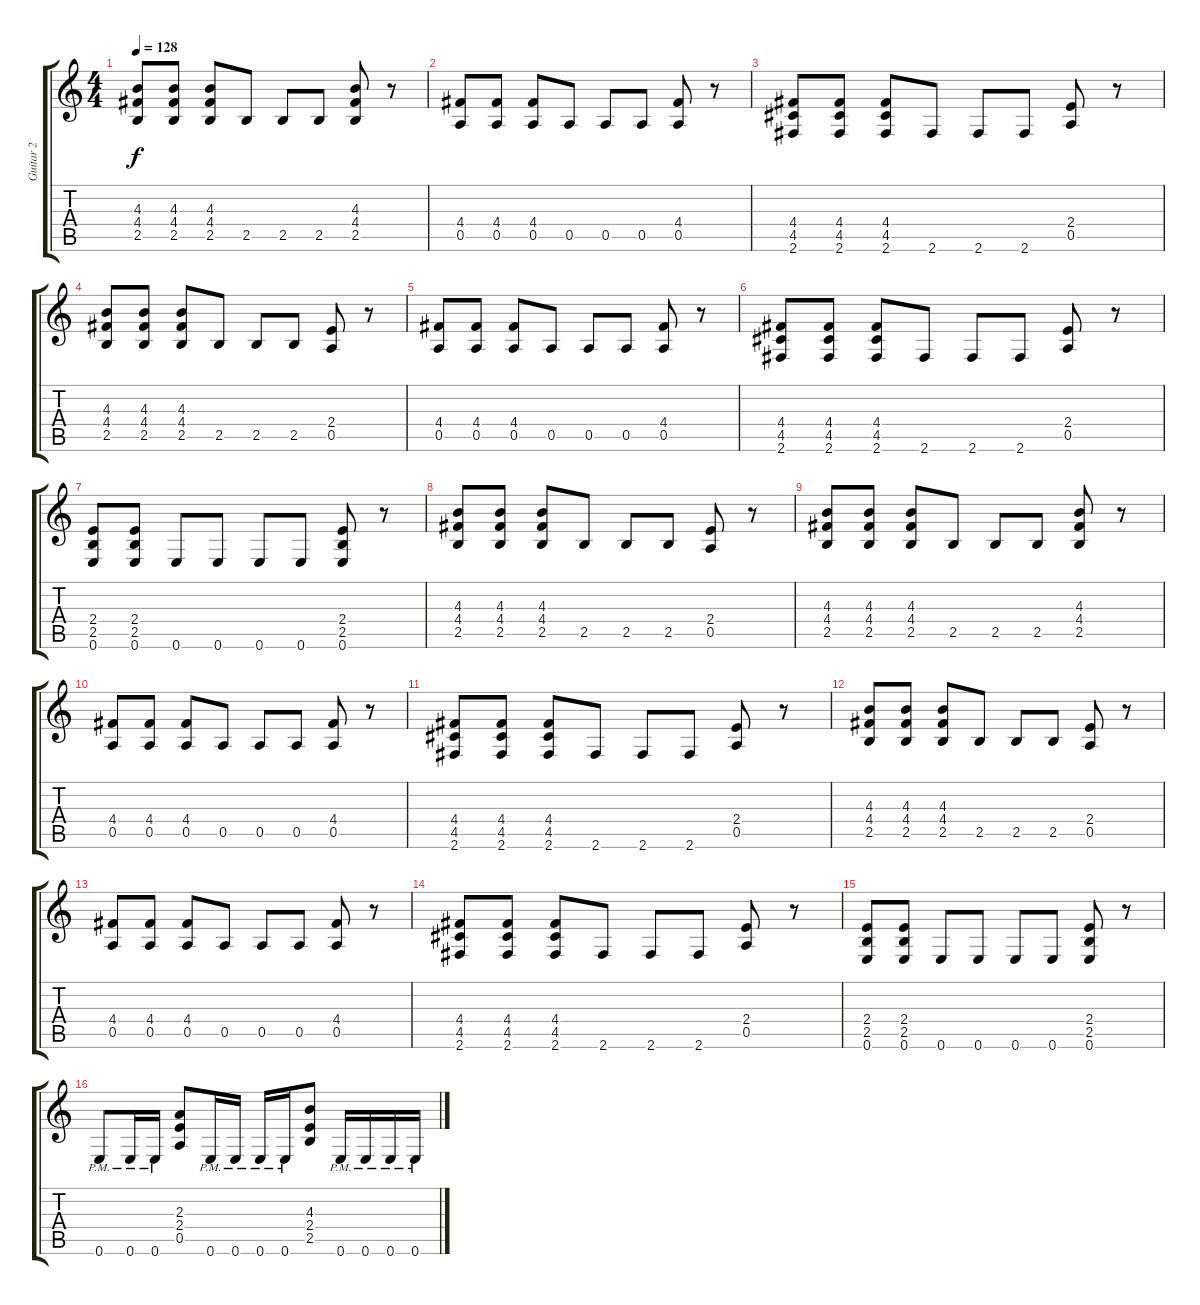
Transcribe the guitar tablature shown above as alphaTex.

\track ("Guitar 2" "Guitar 2") {instrument distortionguitar}
\staff {score tabs}
\tuning (E4 B3 G3 D3 A2 E2) {hide}
\ts (4 4)
\tempo 128
\clef g2
\ks c
(4.3 4.4 2.5).8{dy f} (4.3 4.4 2.5).8 (4.3 4.4 2.5).8 2.5.8 2.5.8 2.5.8 (4.3 4.4 2.5).8 r.8 |
(4.4 0.5).8 (4.4 0.5).8 (4.4 0.5).8 0.5.8 0.5.8 0.5.8 (4.4 0.5).8 r.8 |
(4.4 4.5 2.6).8 (4.4 4.5 2.6).8 (4.4 4.5 2.6).8 2.6.8 2.6.8 2.6.8 (2.4 0.5).8 r.8 |
(4.3 4.4 2.5).8 (4.3 4.4 2.5).8 (4.3 4.4 2.5).8 2.5.8 2.5.8 2.5.8 (2.4 0.5).8 r.8 |
(4.4 0.5).8 (4.4 0.5).8 (4.4 0.5).8 0.5.8 0.5.8 0.5.8 (4.4 0.5).8 r.8 |
(4.4 4.5 2.6).8 (4.4 4.5 2.6).8 (4.4 4.5 2.6).8 2.6.8 2.6.8 2.6.8 (2.4 0.5).8 r.8 |
(2.4 2.5 0.6).8 (2.4 2.5 0.6).8 0.6.8 0.6.8 0.6.8 0.6.8 (2.4 2.5 0.6).8 r.8 |
(4.3 4.4 2.5).8 (4.3 4.4 2.5).8 (4.3 4.4 2.5).8 2.5.8 2.5.8 2.5.8 (2.4 0.5).8 r.8 |
(4.3 4.4 2.5).8 (4.3 4.4 2.5).8 (4.3 4.4 2.5).8 2.5.8 2.5.8 2.5.8 (4.3 4.4 2.5).8 r.8 |
(4.4 0.5).8 (4.4 0.5).8 (4.4 0.5).8 0.5.8 0.5.8 0.5.8 (4.4 0.5).8 r.8 |
(4.4 4.5 2.6).8 (4.4 4.5 2.6).8 (4.4 4.5 2.6).8 2.6.8 2.6.8 2.6.8 (2.4 0.5).8 r.8 |
(4.3 4.4 2.5).8 (4.3 4.4 2.5).8 (4.3 4.4 2.5).8 2.5.8 2.5.8 2.5.8 (2.4 0.5).8 r.8 |
(4.4 0.5).8 (4.4 0.5).8 (4.4 0.5).8 0.5.8 0.5.8 0.5.8 (4.4 0.5).8 r.8 |
(4.4 4.5 2.6).8 (4.4 4.5 2.6).8 (4.4 4.5 2.6).8 2.6.8 2.6.8 2.6.8 (2.4 0.5).8 r.8 |
(2.4 2.5 0.6).8 (2.4 2.5 0.6).8 0.6.8 0.6.8 0.6.8 0.6.8 (2.4 2.5 0.6).8 r.8 |
0.6{pm}.8{volume 16} 0.6{pm}.16 0.6{pm}.16 (2.3 2.4 0.5).8 0.6{pm}.16 0.6{pm}.16 0.6{pm}.16 0.6{pm}.16 (4.3 2.4 2.5).8 0.6{pm}.16 0.6{pm}.16 0.6{pm}.16 0.6{pm}.16
